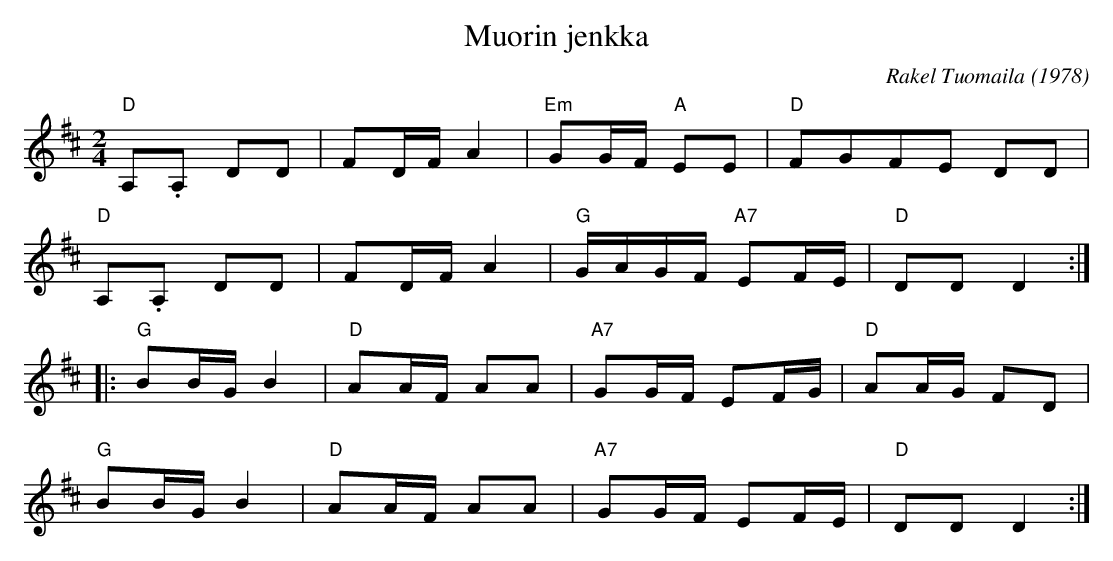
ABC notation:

X:1
T:Muorin jenkka
C:Rakel Tuomaila (1978)
M:2/4
L:1/8
K:D
"D" A,.A, DD | FD/F/ A2 | "Em" GG/F/ "A" EE | "D" FGFE DD |
"D" A,.A, DD | FD/F/ A2 | "G" G/A/G/F/ "A7" EF/E/ | "D" DD D2 :|
|: "G" BB/G/ B2 | "D" AA/F/ AA | "A7" GG/F/ EF/G/ | "D" AA/G/ FD |
"G" BB/G/ B2 | "D" AA/F/ AA | "A7" GG/F/ EF/E/ | "D" DD D2 :|]
